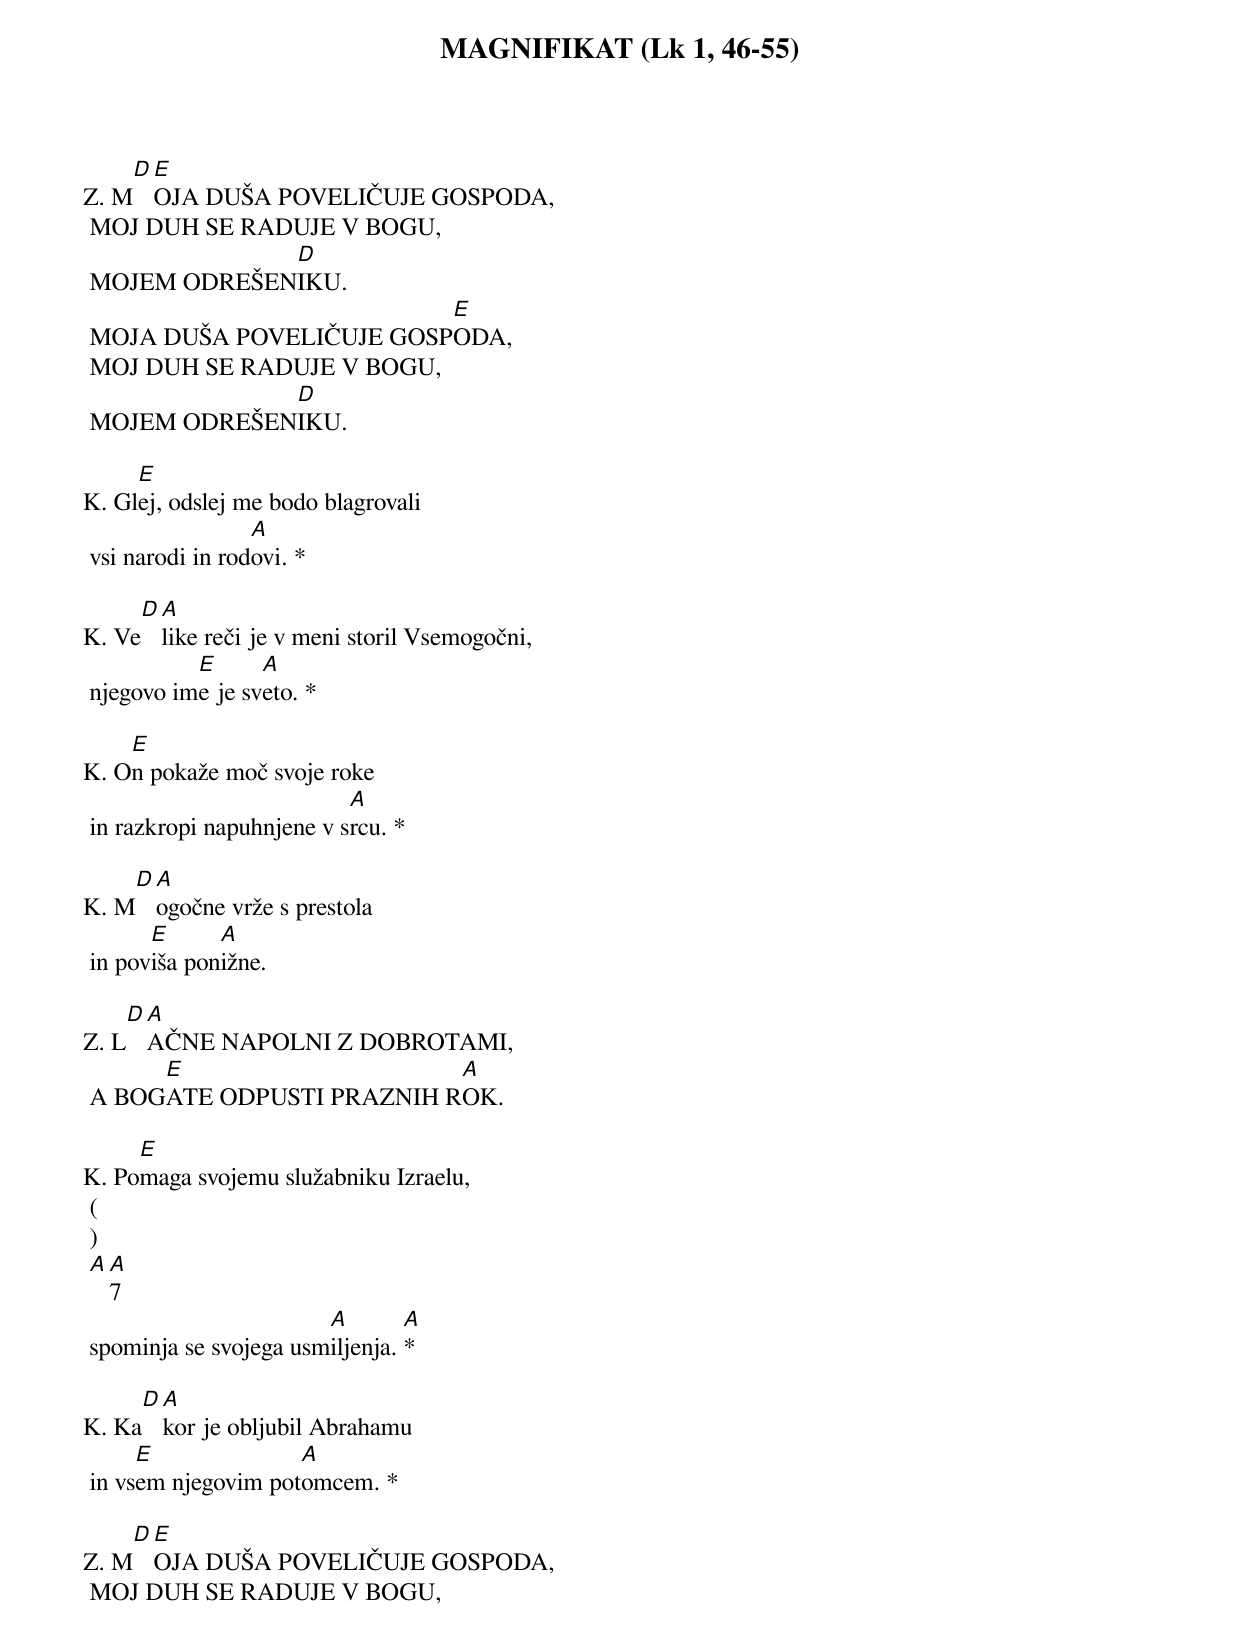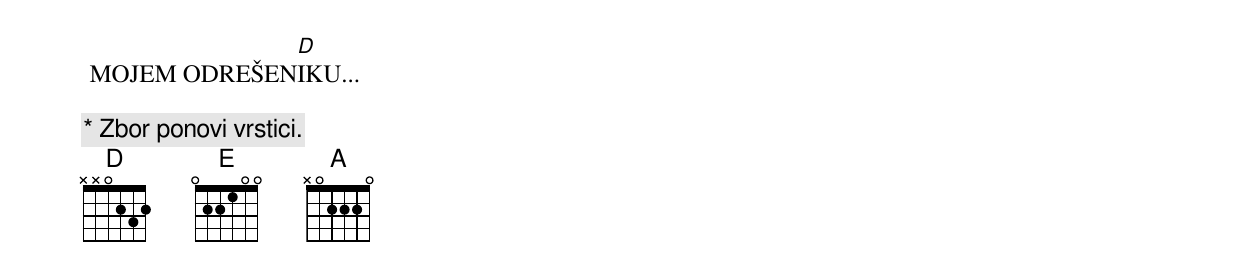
{title: MAGNIFIKAT (Lk 1, 46-55)}

Z.	M[D][E]OJA DUŠA POVELIČUJE GOSPODA,
	MOJ DUH SE RADUJE V BOGU,
	MOJEM ODREŠEN[D]IKU.
	MOJA DUŠA POVELIČUJE GOSP[E]ODA,
	MOJ DUH SE RADUJE V BOGU,
	MOJEM ODREŠEN[D]IKU.

K.	Gl[E]ej, odslej me bodo blagrovali
	vsi narodi in rod[A]ovi. *

K.	Ve[D][A]like reči je v meni storil Vsemogočni,
	njegovo im[E]e je sv[A]eto. *

K.	O[E]n pokaže moč svoje roke
	in razkropi napuhnjene v s[A]rcu. *

K.	M[D][A]ogočne vrže s prestola
	in pov[E]iša pon[A]ižne.

Z.	L[D][A]AČNE NAPOLNI Z DOBROTAMI,
	A BOG[E]ATE ODPUSTI PRAZNIH R[A]OK.

K.	Po[E]maga svojemu služabniku Izraelu,
	(
	)
	[A][A]7
	spominja se svojega usm[A]iljenja. [A]*

K.	Ka[D][A]kor je obljubil Abrahamu
	in vs[E]em njegovim pot[A]omcem. *

Z.	M[D][E]OJA DUŠA POVELIČUJE GOSPODA,
	MOJ DUH SE RADUJE V BOGU,
	MOJEM ODREŠEN[D]IKU...

{comment: * Zbor ponovi vrstici.}
